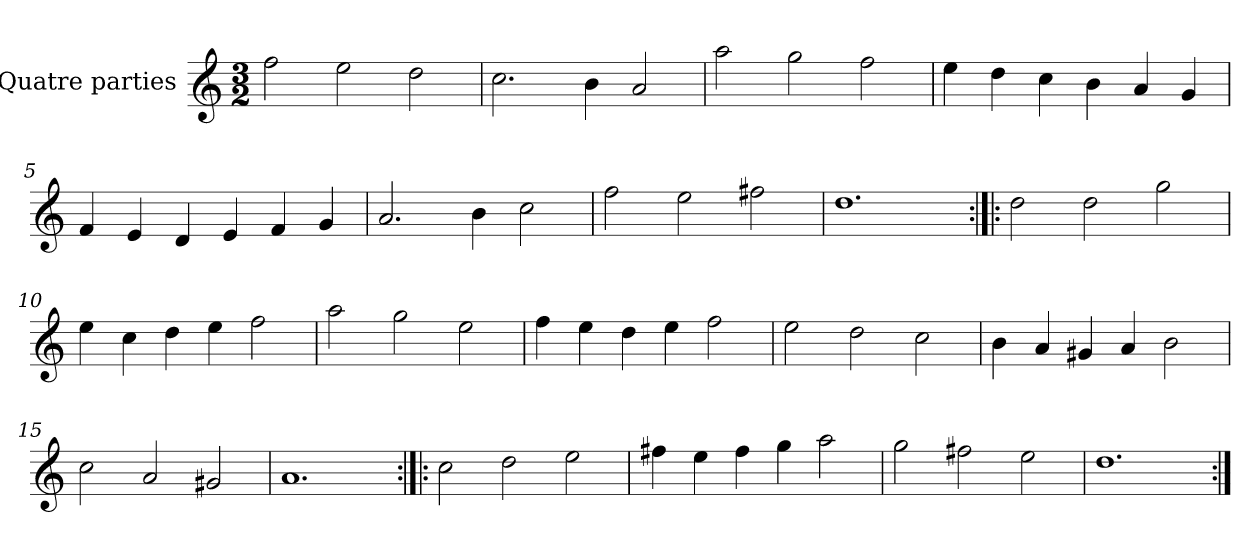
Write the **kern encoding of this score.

**kern
*part1
*staff1
*I"Quatre parties
*clefG2
*k[]
*M3/2
*MM180
=1
2ff\
2ee\
2dd\
=2
2.cc\
4b\
2a/
=3
2aa\
2gg\
2ff\
=4
4ee\
4dd\
4cc\
4b\
4a/
4g/
=5
4f/
4e/
4d/
4e/
4f/
4g/
=6
2.a/
4b\
2cc\
=7
2ff\
2ee\
2ff#X\
=8
1.dd
!!LO:LB:g=z
=9:|!|:
2dd\
2dd\
2gg\
=10
4ee\
4cc\
4dd\
4ee\
2ff\
=11
2aa\
2gg\
2ee\
=12
4ff\
4ee\
4dd\
4ee\
2ff\
=13
2ee\
2dd\
2cc\
=14
4b\
4a/
4g#X/
4a/
2b\
=15
2cc\
2a/
2g#X/
=16
1.a
!!LO:LB:g=z
=17:|!|:
2cc\
2dd\
2ee\
=18
4ff#X\
4ee\
4ff#\
4gg\
2aa\
=19
2gg\
2ff#X\
2ee\
=20
1.dd
=:|!
*-
